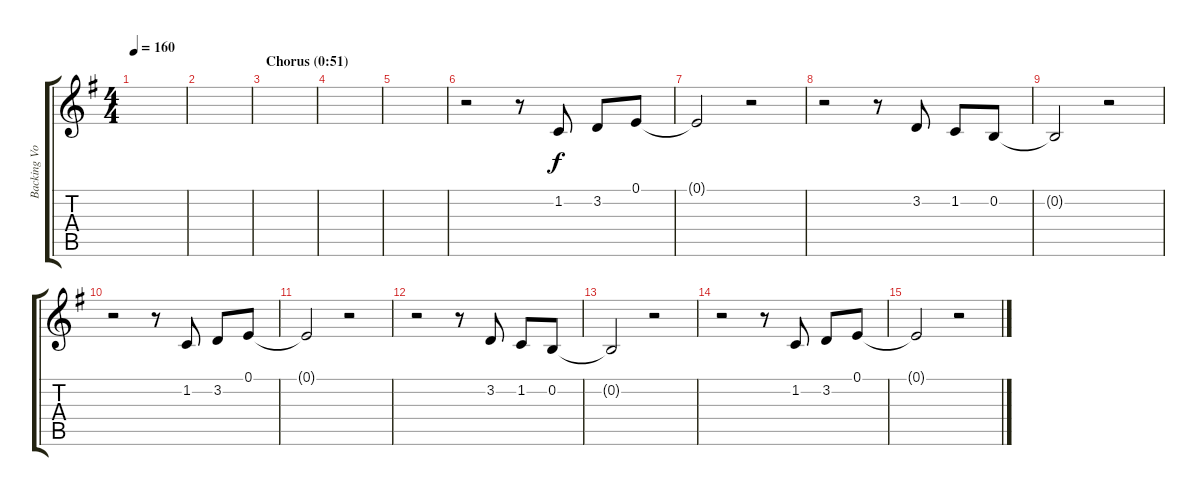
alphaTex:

\track ("Backing Vocals" "Backing Vo") {instrument lead6voice}
\staff {score tabs}
\tuning (E4 B3 G3 D3 A2 E2) {hide}
\ts (4 4)
\tempo 160
\clef g2
\ks g
|
|
\section ("" "Chorus (0:51)")
|
|
|
r.2 r.8 1.2.8 3.2.8 0.1.8 |
0.1{t}.2 r.2 |
r.2 r.8 3.2.8 1.2.8 0.2.8 |
0.2{t}.2 r.2 |
r.2 r.8 1.2.8 3.2.8 0.1.8 |
0.1{t}.2 r.2 |
r.2 r.8 3.2.8 1.2.8 0.2.8 |
0.2{t}.2 r.2 |
r.2 r.8 1.2.8 3.2.8 0.1.8 |
0.1{t}.2 r.2
